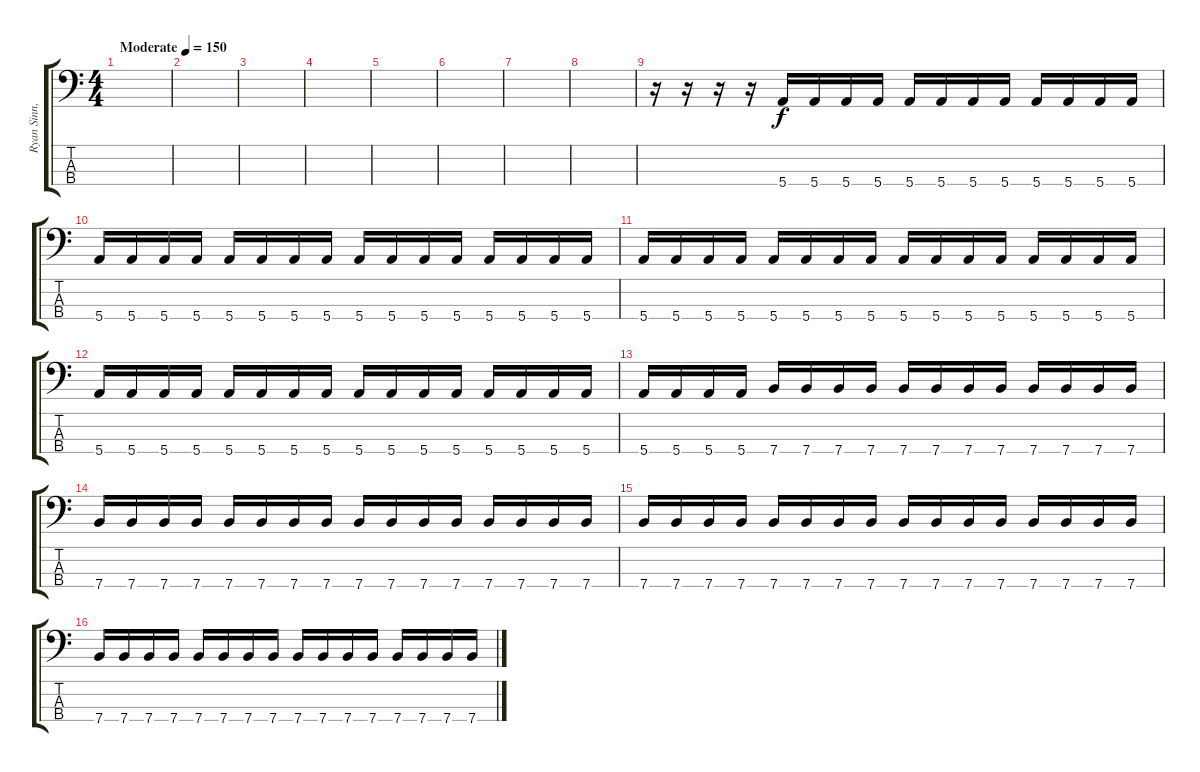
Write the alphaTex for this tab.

\track ("Ryan Sinn, bass" "Ryan Sinn,") {instrument electricbassfinger}
\staff {score tabs}
\tuning (G2 D2 A1 E1) {hide}
\ts (4 4)
\tempo (150 "Moderate")
\clef f4
\ks c
|
|
|
|
|
|
|
|
r.16 r.16 r.16 r.16 5.4.16 5.4.16 5.4.16 5.4.16 5.4.16 5.4.16 5.4.16 5.4.16 5.4.16 5.4.16 5.4.16 5.4.16 |
5.4.16 5.4.16 5.4.16 5.4.16 5.4.16 5.4.16 5.4.16 5.4.16 5.4.16 5.4.16 5.4.16 5.4.16 5.4.16 5.4.16 5.4.16 5.4.16 |
5.4.16 5.4.16 5.4.16 5.4.16 5.4.16 5.4.16 5.4.16 5.4.16 5.4.16 5.4.16 5.4.16 5.4.16 5.4.16 5.4.16 5.4.16 5.4.16 |
5.4.16 5.4.16 5.4.16 5.4.16 5.4.16 5.4.16 5.4.16 5.4.16 5.4.16 5.4.16 5.4.16 5.4.16 5.4.16 5.4.16 5.4.16 5.4.16 |
5.4.16 5.4.16 5.4.16 5.4.16 7.4.16 7.4.16 7.4.16 7.4.16 7.4.16 7.4.16 7.4.16 7.4.16 7.4.16 7.4.16 7.4.16 7.4.16 |
7.4.16 7.4.16 7.4.16 7.4.16 7.4.16 7.4.16 7.4.16 7.4.16 7.4.16 7.4.16 7.4.16 7.4.16 7.4.16 7.4.16 7.4.16 7.4.16 |
7.4.16 7.4.16 7.4.16 7.4.16 7.4.16 7.4.16 7.4.16 7.4.16 7.4.16 7.4.16 7.4.16 7.4.16 7.4.16 7.4.16 7.4.16 7.4.16 |
7.4.16 7.4.16 7.4.16 7.4.16 7.4.16 7.4.16 7.4.16 7.4.16 7.4.16 7.4.16 7.4.16 7.4.16 7.4.16 7.4.16 7.4.16 7.4.16
